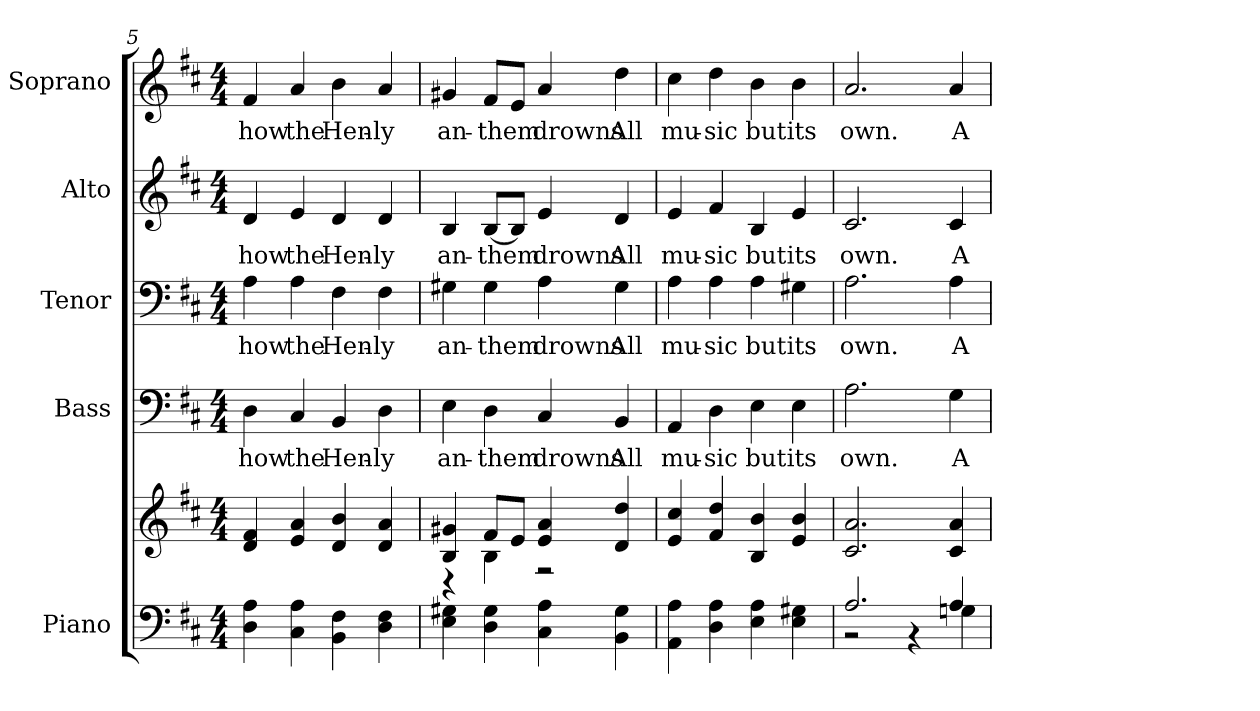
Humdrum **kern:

**kern	**kern	**kern	**text	**kern	**text	**kern	**text	**kern	**text
*part5	*part5	*part4	*part4	*part3	*part3	*part2	*part2	*part1	*part1
*staff6	*staff5	*staff4	*staff4	*staff3	*staff3	*staff2	*staff2	*staff1	*staff1
*I"Piano	*	*I"Bass	*	*I"Tenor	*	*I"Alto	*	*I"Soprano	*
*I'Pno.	*	*I'B.	*	*I'T.	*	*I'A.	*	*I'S.	*
!!LO:PB:g=z
*clefF4	*clefG2	*clefF4	*	*clefF4	*	*clefG2	*	*clefG2	*
*k[f#c#]	*k[f#c#]	*k[f#c#]	*	*k[f#c#]	*	*k[f#c#]	*	*k[f#c#]	*
*D:	*D:	*D:	*	*D:	*	*D:	*	*D:	*
*M4/4	*M4/4	*M4/4	*	*M4/4	*	*M4/4	*	*M4/4	*
=5	=5	=5	=5	=5	=5	=5	=5	=5	=5
!	!	!	!LO:LY:b:color=#000000	!	!	!	!	!	!
!	!	!	!	!	!LO:LY:b:color=#000000	!	!	!	!
!	!	!	!	!	!	!	!LO:LY:b:color=#000000	!	!
!	!	!	!	!	!	!	!	!	!LO:LY:b:color=#000000
4Di\ 4Ai	4di/ 4f#i	4Di\	how	4Ai\	how	4di/	how	4f#i/	how
!	!	!	!LO:LY:b:color=#000000	!	!	!	!	!	!
!	!	!	!	!	!LO:LY:b:color=#000000	!	!	!	!
!	!	!	!	!	!	!	!LO:LY:b:color=#000000	!	!
!	!	!	!	!	!	!	!	!	!LO:LY:b:color=#000000
4C#i\ 4Ai	4ei/ 4ai	4C#i/	the	4Ai\	the	4ei/	the	4ai/	the
!	!	!	!LO:LY:b:color=#000000	!	!	!	!	!	!
!	!	!	!	!	!LO:LY:b:color=#000000	!	!	!	!
!	!	!	!	!	!	!	!LO:LY:b:color=#000000	!	!
!	!	!	!	!	!	!	!	!	!LO:LY:b:color=#000000
4BBi\ 4F#i	4di/ 4bi	4BBi/	Hen-	4F#i\	Hen-	4di/	Hen-	4bi\	Hen-
!	!	!	!LO:LY:b:color=#000000	!	!	!	!	!	!
!	!	!	!	!	!LO:LY:b:color=#000000	!	!	!	!
!	!	!	!	!	!	!	!LO:LY:b:color=#000000	!	!
!	!	!	!	!	!	!	!	!	!LO:LY:b:color=#000000
4Di\ 4F#i	4di/ 4ai	4Di\	-ly	4F#i\	-ly	4di/	-ly	4ai/	-ly
=6	=6	=6	=6	=6	=6	=6	=6	=6	=6
*	*^	*	*	*	*	*	*	*	*
!	!	!	!	!LO:LY:b:color=#000000	!	!	!	!	!	!
!	!	!	!	!	!	!LO:LY:b:color=#000000	!	!	!	!
!	!	!	!	!	!	!	!	!LO:LY:b:color=#000000	!	!
!	!	!	!	!	!	!	!	!	!	!LO:LY:b:color=#000000
4Ei\ 4G#Xi	4Bi/ 4g#Xi	4r	4Ei\	an-	4G#Xi\	an-	4Bi/	an-	4g#Xi/	an-
!	!	!	!	!LO:LY:b:color=#000000	!	!	!	!	!	!
!	!	!	!	!	!	!LO:LY:b:color=#000000	!	!	!	!
!	!	!	!	!	!	!	!	!LO:LY:b:color=#000000	!	!
!	!	!	!	!	!	!	!	!	!	!LO:LY:b:color=#000000
4Di\ 4G#i	8f#i/L	4Bi\	4Di\	-them	4G#i\	-them	[<8Bi/L	-them	8f#i/L	-them
.	8ei/J	.	.	.	.	.	8Bi/J]	.	8ei/J	.
!	!	!	!	!LO:LY:b:color=#000000	!	!	!	!	!	!
!	!	!	!	!	!	!LO:LY:b:color=#000000	!	!	!	!
!	!	!	!	!	!	!	!	!LO:LY:b:color=#000000	!	!
!	!	!	!	!	!	!	!	!	!	!LO:LY:b:color=#000000
4C#i\ 4Ai	4ei/ 4ai	2r	4C#i/	drowns	4Ai\	drowns	4ei/	drowns	4ai/	drowns
!	!	!	!	!LO:LY:b:color=#000000	!	!	!	!	!	!
!	!	!	!	!	!	!LO:LY:b:color=#000000	!	!	!	!
!	!	!	!	!	!	!	!	!LO:LY:b:color=#000000	!	!
!	!	!	!	!	!	!	!	!	!	!LO:LY:b:color=#000000
4BBi\ 4G#i	4di/ 4ddi	.	4BBi/	All	4G#i\	All	4di/	All	4ddi\	All
*	*v	*v	*	*	*	*	*	*	*	*
!!LO:PB:g=z
=7	=7	=7	=7	=7	=7	=7	=7	=7	=7
!	!	!	!LO:LY:b:color=#000000	!	!	!	!	!	!
!	!	!	!	!	!LO:LY:b:color=#000000	!	!	!	!
!	!	!	!	!	!	!	!LO:LY:b:color=#000000	!	!
!	!	!	!	!	!	!	!	!	!LO:LY:b:color=#000000
4AAi\ 4Ai	4ei/ 4cc#i	4AAi/	mu-	4Ai\	mu-	4ei/	mu-	4cc#i\	mu-
!	!	!	!LO:LY:b:color=#000000	!	!	!	!	!	!
!	!	!	!	!	!LO:LY:b:color=#000000	!	!	!	!
!	!	!	!	!	!	!	!LO:LY:b:color=#000000	!	!
!	!	!	!	!	!	!	!	!	!LO:LY:b:color=#000000
4Di\ 4Ai	4f#i/ 4ddi	4Di\	-sic	4Ai\	-sic	4f#i/	-sic	4ddi\	-sic
!	!	!	!LO:LY:b:color=#000000	!	!	!	!	!	!
!	!	!	!	!	!LO:LY:b:color=#000000	!	!	!	!
!	!	!	!	!	!	!	!LO:LY:b:color=#000000	!	!
!	!	!	!	!	!	!	!	!	!LO:LY:b:color=#000000
4Ei\ 4Ai	4Bi/ 4bi	4Ei\	but	4Ai\	but	4Bi/	but	4bi\	but
!	!	!	!LO:LY:b:color=#000000	!	!	!	!	!	!
!	!	!	!	!	!LO:LY:b:color=#000000	!	!	!	!
!	!	!	!	!	!	!	!LO:LY:b:color=#000000	!	!
!	!	!	!	!	!	!	!	!	!LO:LY:b:color=#000000
4Ei\ 4G#Xi	4ei/ 4bi	4Ei\	its	4G#Xi\	its	4ei/	its	4bi\	its
=8	=8	=8	=8	=8	=8	=8	=8	=8	=8
*^	*	*	*	*	*	*	*	*	*
!	!	!	!	!LO:LY:b:color=#000000	!	!	!	!	!	!
!	!	!	!	!	!	!LO:LY:b:color=#000000	!	!	!	!
!	!	!	!	!	!	!	!	!LO:LY:b:color=#000000	!	!
!	!	!	!	!	!	!	!	!	!	!LO:LY:b:color=#000000
2.Ai/	2r	2.c#i/ 2.ai	2.Ai\	own.	2.Ai\	own.	2.c#i/	own.	2.ai/	own.
.	4r	.	.	.	.	.	.	.	.	.
!	!	!	!	!LO:LY:b:color=#000000	!	!	!	!	!	!
!	!	!	!	!	!	!LO:LY:b:color=#000000	!	!	!	!
!	!	!	!	!	!	!	!	!LO:LY:b:color=#000000	!	!
!	!	!	!	!	!	!	!	!	!	!LO:LY:b:color=#000000
4Ai/	4Gni\	4c#i/ 4ai	4Gi\	A-	4Ai\	A-	4c#i/	A-	4ai/	A-
*v	*v	*	*	*	*	*	*	*	*	*
=	=	=	=	=	=	=	=	=	=
*-	*-	*-	*-	*-	*-	*-	*-	*-	*-
